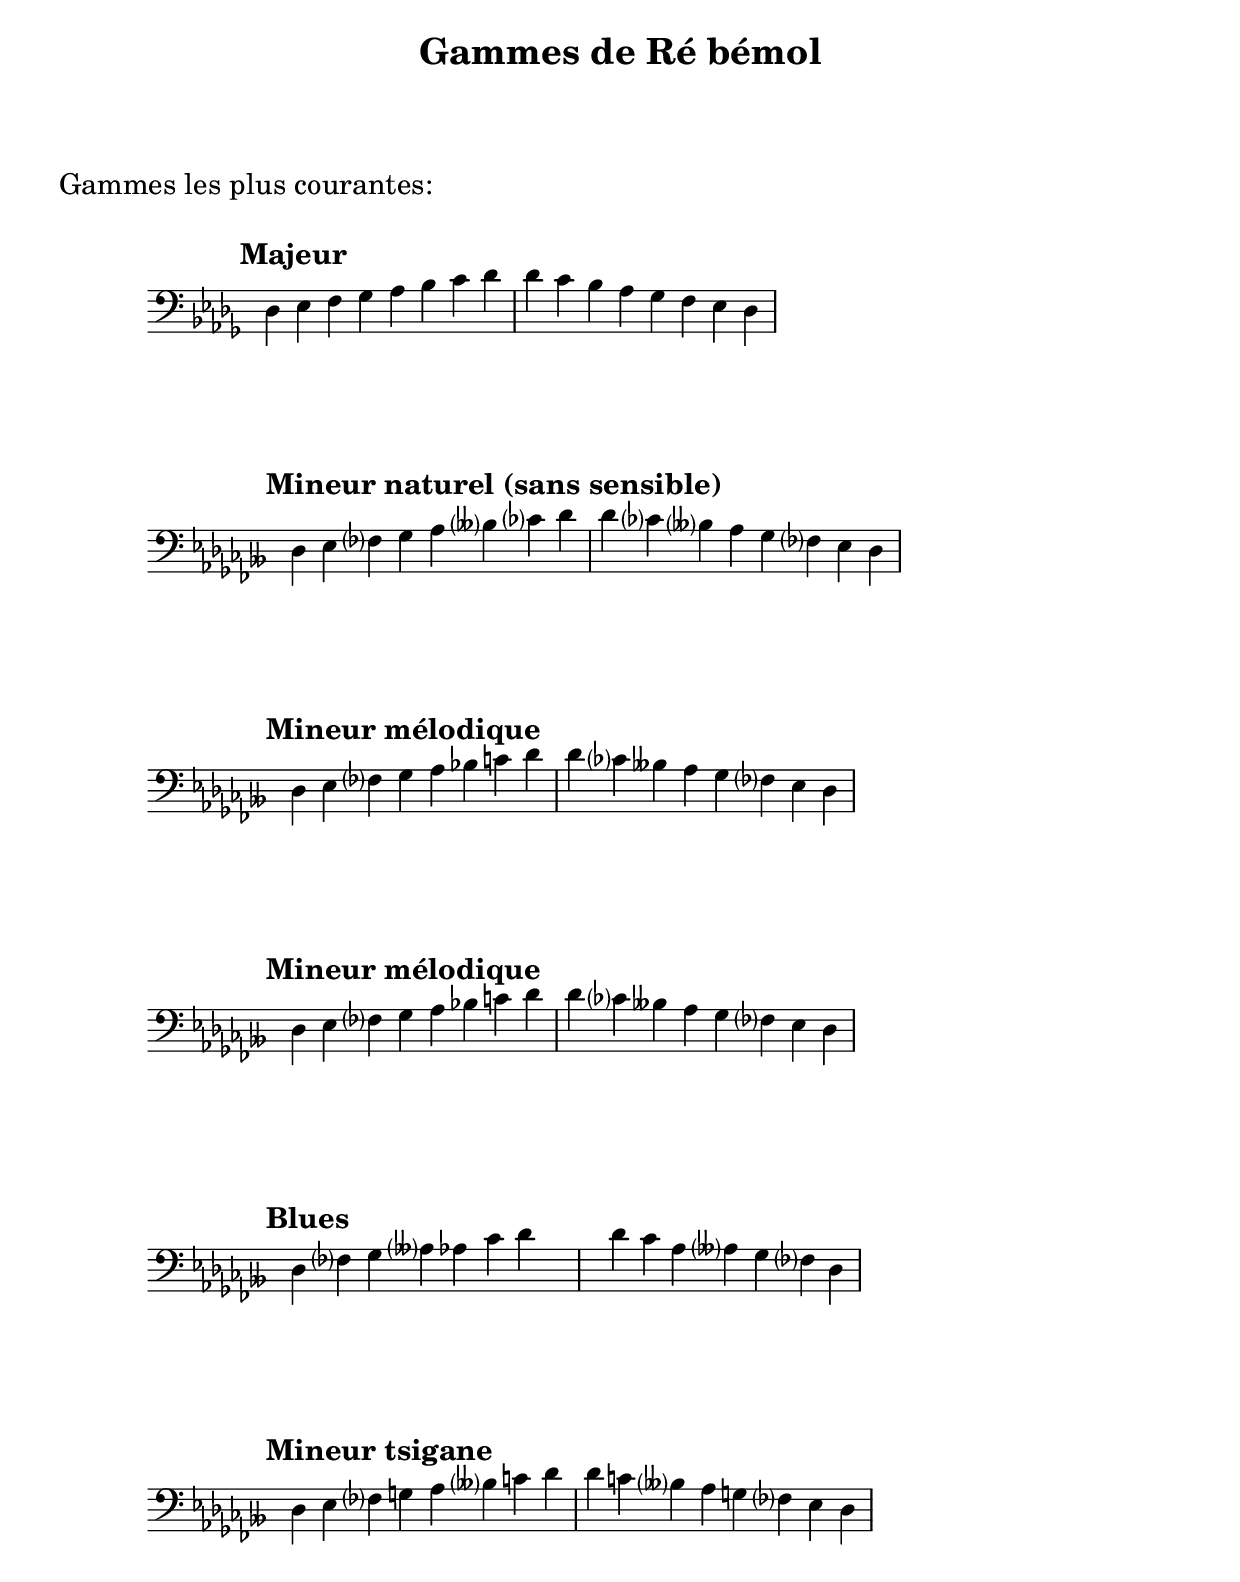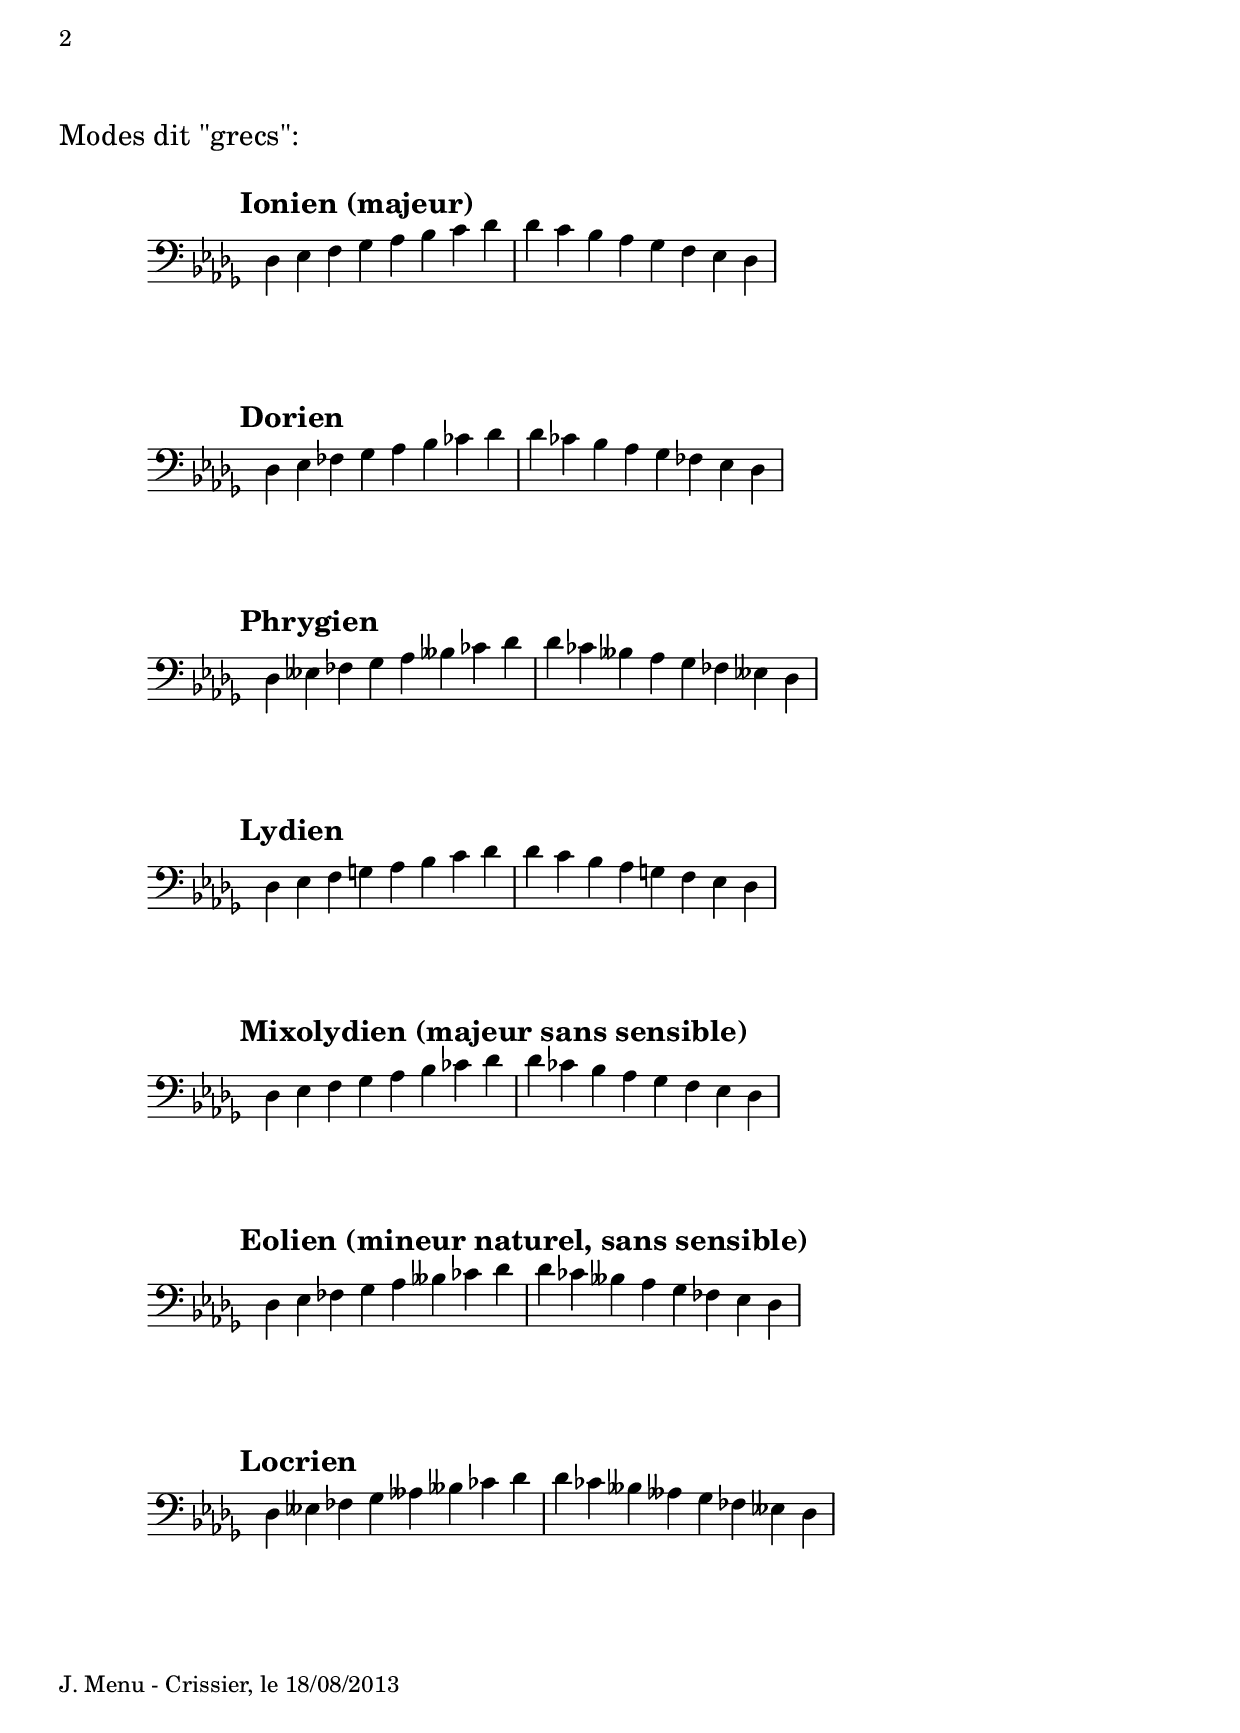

% -------------------------------------------------------------------------

\include "../CommonSettings.ly"


% -------------------------------------------------------------------------

\markup \vspace #2

\markup {\huge "Gammes les plus courantes:"}

\markup \vspace #1


% -------------------------------------------------------------------------
% Some usual scales
% -------------------------------------------------------------------------


desMajor = {
  \new Staff {
    \clef bass
    \key des \major
    \myStaffAndTimeSettings
    \myTempoMark #2.0 #"Majeur"
    \transpose c des 
    \relative c {
      \CMajorScale
    }
  }
}


% -------------------------------------------------------------------------

desNaturalMinor = {
  \new Staff {
    \clef bass
    \key des \minor
    \myStaffAndTimeSettings
    \myTempoMark #2.0 #"Mineur naturel (sans sensible)"
    \transpose c des 
    \relative c {
      \CNaturalMinorScale
    }
  }
}


% -------------------------------------------------------------------------

desHarmonicMinor = {
  \new Staff {
    \clef bass
      \key des \minor
    \myStaffAndTimeSettings
    \myTempoMark #2.0 #"Mineur harmonique"
    \transpose c des 
    \relative c {
      \CHarmonicMinorScale
    }
  }
}


% -------------------------------------------------------------------------

desMelodicMinor = {
  \new Staff {
    \clef bass
    \key des \minor
    \myStaffAndTimeSettings
    \myTempoMark #2.0 #"Mineur mélodique"
    \transpose c des 
    \relative c {
      \CMelodicMinorScale
    }
  }
}


% -------------------------------------------------------------------------

desDorianMinor = {
  \new Staff {
    \clef bass
    \key des \minor
    \myStaffAndTimeSettings
    \myTempoMark #2.0 #"Mineur dorien"
    \transpose c des 
    \relative c {
      \CDorianMinorScale
    }
  }
}


% -------------------------------------------------------------------------

desPhrygianMinor = {
  \new Staff {
    \clef bass
    \key des \minor
    \myStaffAndTimeSettings
    \myTempoMark #2.0 #"Mineur phrygien"
    \transpose c des 
    \relative c {
      \CPhrygianMinorScale
    }
  }
}


% -------------------------------------------------------------------------

desBlues = {
  \new Staff {
    \clef bass
    \key des \minor
    \myStaffAndTimeSettings
    \myTempoMark #2.0 #"Blues"
    \transpose c des 
    \relative c {
      \CBluesScale
    }
  }
}


% -------------------------------------------------------------------------

desGypsyMinor = {
  \new Staff {
    \clef bass
    \key des \minor
    \myStaffAndTimeSettings
    \myTempoMark #2.0 #"Mineur tsigane"
    \transpose c des 
    \relative c {
      \CGypsyScale
    }
  }
}


% -------------------------------------------------------------------------
% The so-called "greek" modes, built from the white keys of the piano
% -------------------------------------------------------------------------


desIonian = {
  \new Staff {
    \clef bass
    \key des \major
    \myStaffAndTimeSettings
    \myTempoMark #2.0 #"Ionien (majeur)"
    \transpose c des 
    \relative c {
      \CIonianScale
    }
  }
}


desDorian = {
  \new Staff {
    \clef bass
    \key des \major
    \myStaffAndTimeSettings
    \myTempoMark #2.0 #"Dorien"
    \transpose d des 
    \relative c {
      \DDorianScale
    }
  }
}


desPhrygian = {
  \new Staff {
    \clef bass
    \key des \major
    \myStaffAndTimeSettings
    \myTempoMark #2.0 #"Phrygien"
    \transpose e des 
    \relative c {
      \EPhrygianScale
    }
  }
}


desLydian = {
  \new Staff {
    \clef bass
    \key des \major
    \myStaffAndTimeSettings
    \myTempoMark #2.0 #"Lydien"
    \transpose f des 
    \relative c {
      \FLydianScale
    }
  }
}


desMixolydian = {
  \new Staff {
    \clef bass
    \key des \major
    \myStaffAndTimeSettings
    \myTempoMark #2.0 #"Mixolydien (majeur sans sensible)"
    \transpose g, des 
    \relative c {
      \GMixolydianScale
    }
  }
}


desEolian = {
  \new Staff {
    \clef bass
    \key des \major
    \myStaffAndTimeSettings
    \myTempoMark #2.0 #"Eolien (mineur naturel, sans sensible)"
    \transpose a, des 
    \relative c {
      \AEolianScale
    }
  }
}


desLocrian = {
  \new Staff {
    \clef bass
    \key des \major
    \myStaffAndTimeSettings
    \myTempoMark #2.0 #"Locrien"
    \transpose b, des 
    \relative c {
      \BLocrianScale
    }
  }
}


% -------------------------------------------------------------------------

\header{
  title = "Gammes de Ré bémol"
  subtitle = " "
}


% -------------------------------------------------------------------------

\score {
  \desMajor
}

\score {
  \desNaturalMinor
}

\score {
  \desMelodicMinor
}

\score {
  \desMelodicMinor
}

\score {
  \desBlues
}

\score {
  \desGypsyMinor
}


% -------------------------------------------------------------------------

\markup \vspace #2

\pageBreak

\markup \vspace #2

\markup {\huge "Modes dit \"grecs\":"}

\markup \vspace #1


% -------------------------------------------------------------------------

\score {
  \desIonian
}

\score {
  \desDorian
}

\score {
  \desPhrygian
}

\score {
  \desLydian
}

\score {
  \desMixolydian
}

\score {
  \desEolian
}

\score {
  \desLocrian
}


% -------------------------------------------------------------------------


\markup \vspace #2
\markup {J. Menu - Crissier, le 18/08/2013}
